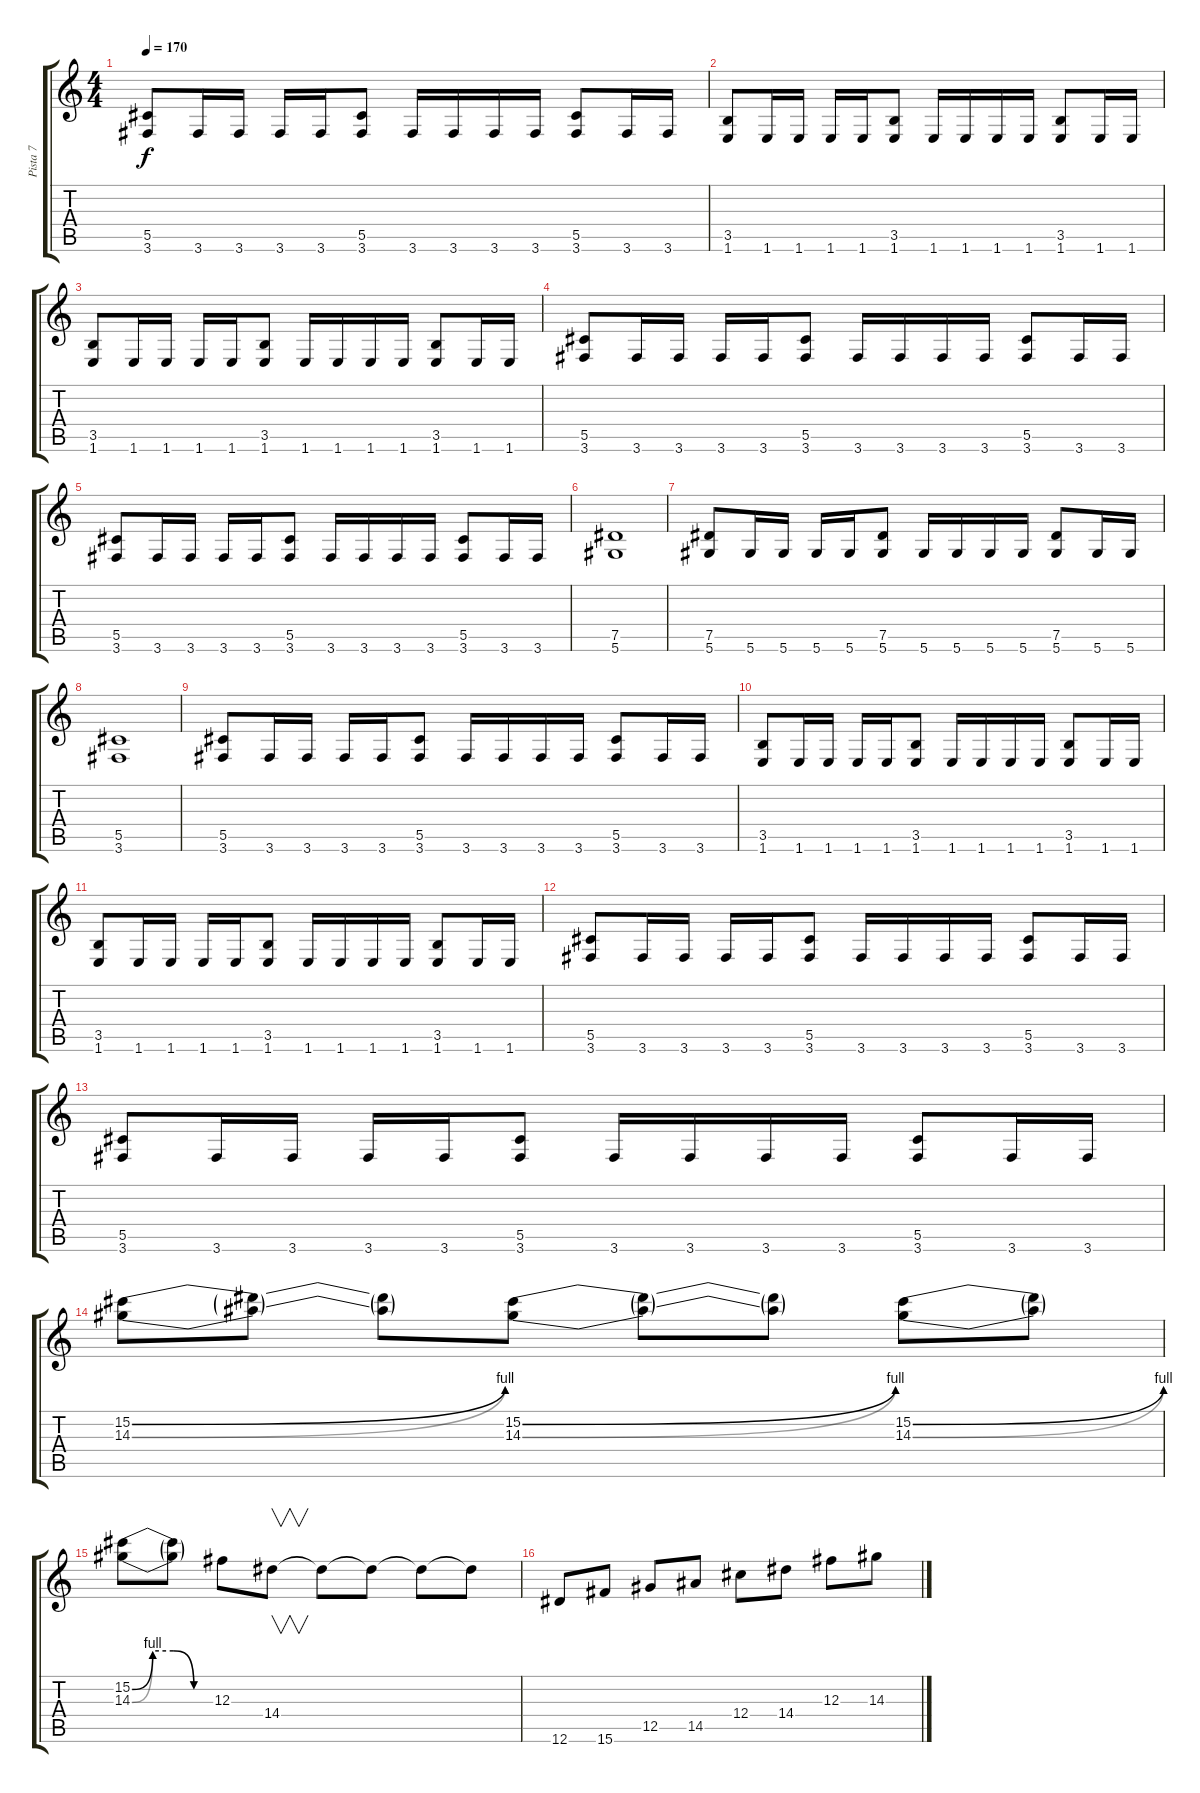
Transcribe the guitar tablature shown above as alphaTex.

\track ("Pista 7" "Pista 7") {instrument distortionguitar}
\staff {score tabs}
\tuning (Eb4 Bb3 Gb3 Db3 Ab2 Eb2) {hide}
\ts (4 4)
\tempo 170
\clef g2
\ks c
(5.5 3.6).8{dy f} 3.6.16 3.6.16 3.6.16 3.6.16 (5.5 3.6).8 3.6.16 3.6.16 3.6.16 3.6.16 (5.5 3.6).8 3.6.16 3.6.16 |
(3.5 1.6).8 1.6.16 1.6.16 1.6.16 1.6.16 (3.5 1.6).8 1.6.16 1.6.16 1.6.16 1.6.16 (3.5 1.6).8 1.6.16 1.6.16 |
(3.5 1.6).8 1.6.16 1.6.16 1.6.16 1.6.16 (3.5 1.6).8 1.6.16 1.6.16 1.6.16 1.6.16 (3.5 1.6).8 1.6.16 1.6.16 |
(5.5 3.6).8 3.6.16 3.6.16 3.6.16 3.6.16 (5.5 3.6).8 3.6.16 3.6.16 3.6.16 3.6.16 (5.5 3.6).8 3.6.16 3.6.16 |
(5.5 3.6).8 3.6.16 3.6.16 3.6.16 3.6.16 (5.5 3.6).8 3.6.16 3.6.16 3.6.16 3.6.16 (5.5 3.6).8 3.6.16 3.6.16 |
(7.5 5.6).1 |
(7.5 5.6).8 5.6.16 5.6.16 5.6.16 5.6.16 (7.5 5.6).8 5.6.16 5.6.16 5.6.16 5.6.16 (7.5 5.6).8 5.6.16 5.6.16 |
(5.5 3.6).1 |
(5.5 3.6).8 3.6.16 3.6.16 3.6.16 3.6.16 (5.5 3.6).8 3.6.16 3.6.16 3.6.16 3.6.16 (5.5 3.6).8 3.6.16 3.6.16 |
(3.5 1.6).8 1.6.16 1.6.16 1.6.16 1.6.16 (3.5 1.6).8 1.6.16 1.6.16 1.6.16 1.6.16 (3.5 1.6).8 1.6.16 1.6.16 |
(3.5 1.6).8 1.6.16 1.6.16 1.6.16 1.6.16 (3.5 1.6).8 1.6.16 1.6.16 1.6.16 1.6.16 (3.5 1.6).8 1.6.16 1.6.16 |
(5.5 3.6).8 3.6.16 3.6.16 3.6.16 3.6.16 (5.5 3.6).8 3.6.16 3.6.16 3.6.16 3.6.16 (5.5 3.6).8 3.6.16 3.6.16 |
(5.5 3.6).8 3.6.16 3.6.16 3.6.16 3.6.16 (5.5 3.6).8 3.6.16 3.6.16 3.6.16 3.6.16 (5.5 3.6).8 3.6.16 3.6.16 |
(15.2{be (bend 0 0 60 4)} 14.3{be (bend 0 0 60 4)}).8 (15.2{t} 14.3{t}).8 (15.2{t} 14.3{t}).8 (15.2{be (bend 0 0 60 4)} 14.3{be (bend 0 0 60 4)}).8 (15.2{t} 14.3{t}).8 (15.2{t} 14.3{t}).8 (15.2{be (bend 0 0 60 4)} 14.3{be (bend 0 0 60 4)}).8 (15.2{t} 14.3{t}).8 |
(15.2{be (custom 0 0 15 4 30 4 45 0 60 0)} 14.3{be (custom 0 0 15 4 30 4 45 0 60 0)}).8 (15.2{t} 14.3{t}).8 12.3.8 14.4.8{v} 14.4{t}.8 14.4{t}.8 14.4{t}.8 14.4{t}.8 |
12.6.8 15.6.8 12.5.8 14.5.8 12.4.8 14.4.8 12.3.8 14.3.8
